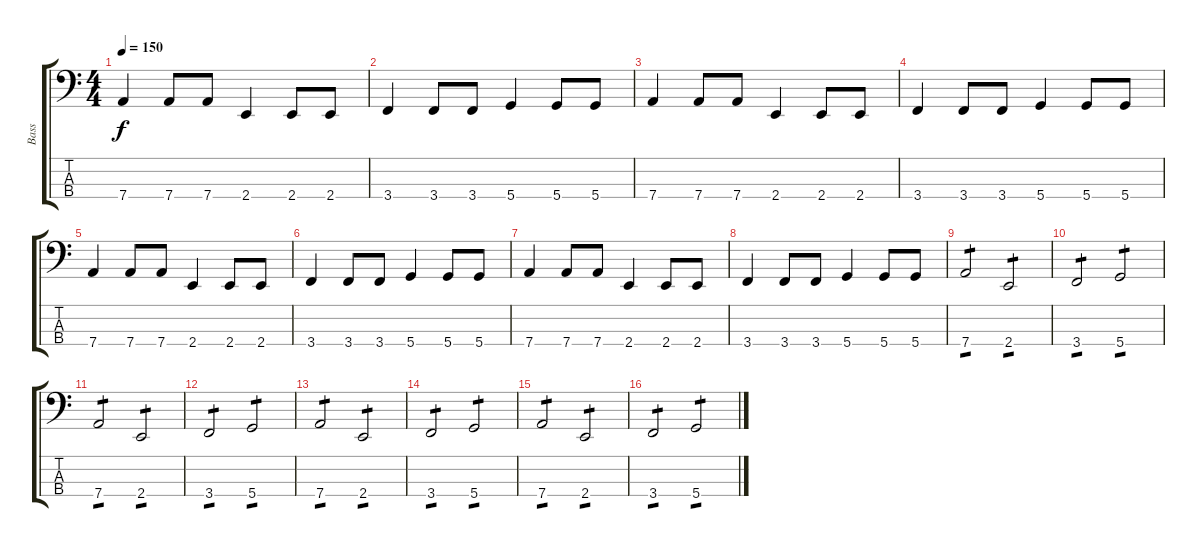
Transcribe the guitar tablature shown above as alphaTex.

\track ("Bass" "Bass") {instrument electricbasspick}
\staff {score tabs}
\tuning (G2 D2 A1 D1) {hide}
\ts (4 4)
\tempo 150
\clef f4
\ks c
7.4.4{dy f} 7.4.8 7.4.8 2.4.4 2.4.8 2.4.8 |
3.4.4 3.4.8 3.4.8 5.4.4 5.4.8 5.4.8 |
7.4.4 7.4.8 7.4.8 2.4.4 2.4.8 2.4.8 |
3.4.4 3.4.8 3.4.8 5.4.4 5.4.8 5.4.8 |
7.4.4 7.4.8 7.4.8 2.4.4 2.4.8 2.4.8 |
3.4.4 3.4.8 3.4.8 5.4.4 5.4.8 5.4.8 |
7.4.4 7.4.8 7.4.8 2.4.4 2.4.8 2.4.8 |
3.4.4 3.4.8 3.4.8 5.4.4 5.4.8 5.4.8 |
7.4.2{tp 1} 2.4.2{tp 1} |
3.4.2{tp 1} 5.4.2{tp 1} |
7.4.2{tp 1} 2.4.2{tp 1} |
3.4.2{tp 1} 5.4.2{tp 1} |
7.4.2{tp 1} 2.4.2{tp 1} |
3.4.2{tp 1} 5.4.2{tp 1} |
7.4.2{tp 1} 2.4.2{tp 1} |
3.4.2{tp 1} 5.4.2{tp 1}
